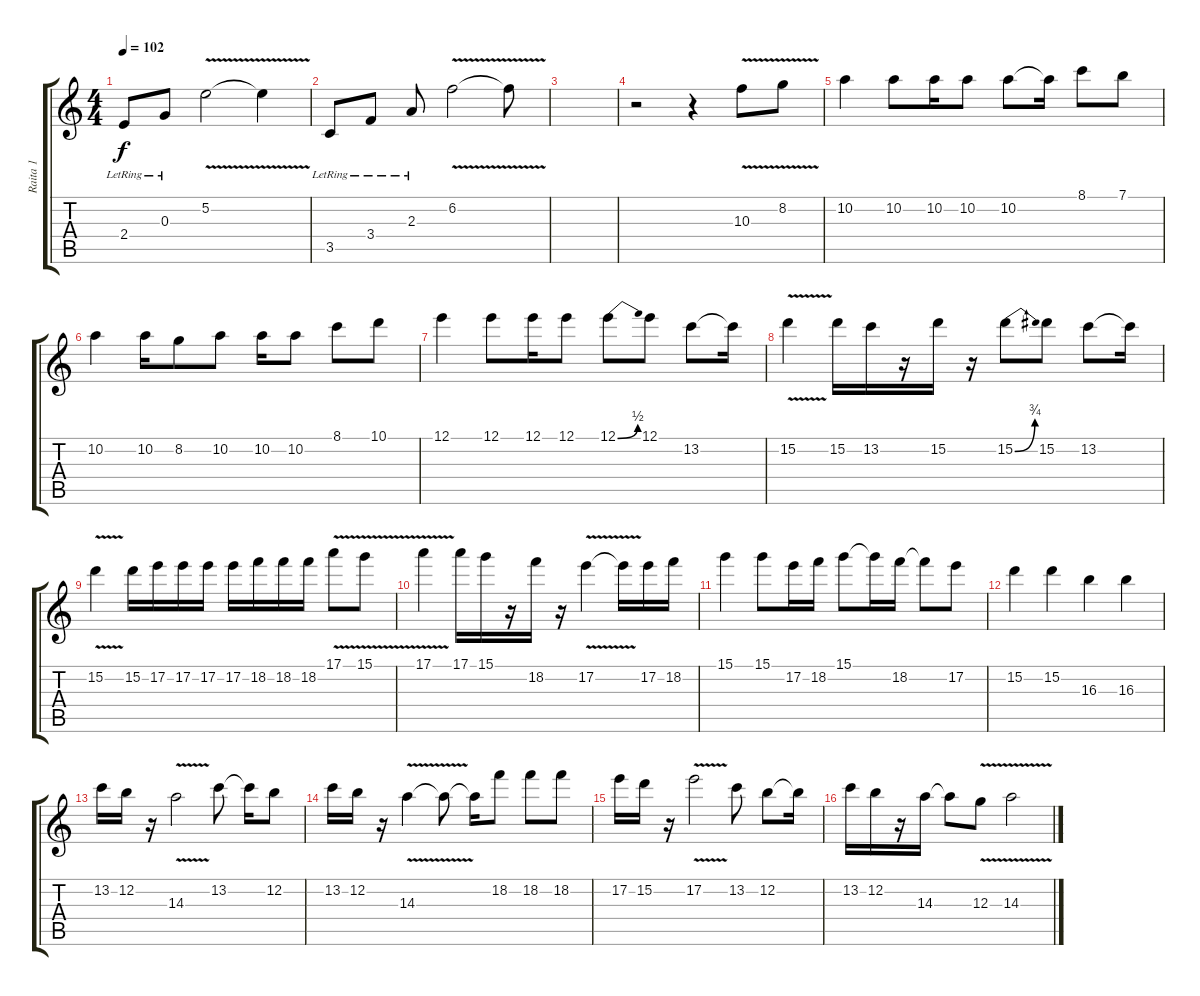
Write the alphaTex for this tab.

\track ("Raita 1" "Raita 1") {instrument distortionguitar}
\staff {score tabs}
\tuning (E4 B3 G3 D3 A2 E2) {hide}
\ts (4 4)
\tempo 102
\clef g2
\ks c
2.4{lr}.8{dy f} 0.3{lr}.8 5.2{v}.2 5.2{t}.4 |
3.5{lr}.8 3.4{lr}.8 2.3{lr}.8 6.2{v}.2 6.2{t}.8 |
|
r.2 r.4 10.3{v}.8{instrument distortionguitar} 8.2{v}.8 |
10.2.4 10.2.8 10.2.16 10.2.8 10.2.8 10.2{t}.16 8.1.8 7.1.8 |
10.2.4 10.2.16 8.2.8 10.2.8 10.2.16 10.2.8 8.1.8 10.1.8 |
12.1.4 12.1.8 12.1.16 12.1.8 12.1{be (bend 0 0 60 2)}.8 12.1.8 13.2.8 13.2{t}.16 |
15.2{v}.4 15.2.16 13.2.16 r.16 15.2.16 r.16 15.2{be (bend 0 0 60 3)}.8 15.2.8 13.2.8 13.2{t}.16 |
15.2{v}.4 15.2.16 17.2.16 17.2.16 17.2.16 17.2.16 18.2.16 18.2.16 18.2.16 17.1{v}.8 15.1{v}.8 |
17.1{v}.4 17.1.16 15.1.16 r.16 18.2.16 r.16 17.2{v}.4 17.2{t}.16 17.2.16 18.2.16 |
15.1.4 15.1.8 17.2.16 18.2.16 15.1.8 15.1{t}.16 18.2.16 18.2{t}.8 17.2.8 |
15.2.4 15.2.4 16.3.4 16.3.4 |
13.2.16 12.2.16 r.16 14.3{v}.2 13.2.8 13.2{t}.16 12.2.8 |
13.2.16 12.2.16 r.16 14.3{v}.4 14.3{t}.8 14.3{t}.16 18.2.8 18.2.8 18.2.8 |
17.2.16 15.2.16 r.16 17.2{v}.2 13.2.8 12.2.8 12.2{t}.16 |
13.2.16 12.2.16 r.16 14.3.16 14.3{t}.8 12.3{v}.8 14.3{v}.2
